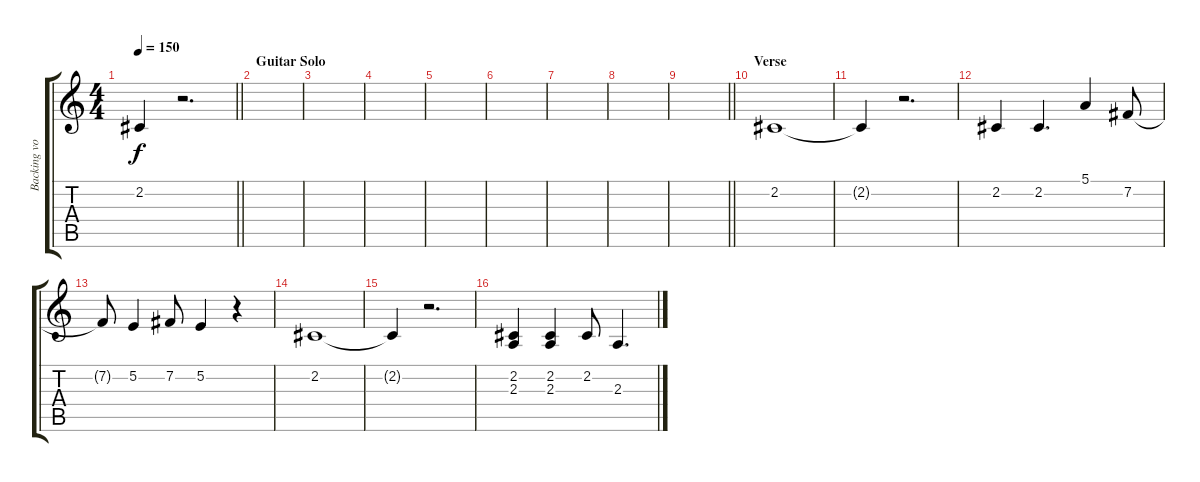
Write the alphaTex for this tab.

\track ("Backing vocals" "Backing vo") {instrument trumpet}
\staff {score tabs}
\tuning (E4 B3 G3 D3 A2 E2) {hide}
\ts (4 4)
\tempo 150
\clef g2
\barLineRight lightlight
\ks c
2.2.4{dy f} r.2{d} |
\section ("" "Guitar Solo")
|
|
|
|
|
|
|
\barLineRight lightlight
|
\section ("" "Verse")
2.2.1 |
2.2{t}.4 r.2{d} |
2.2.4 2.2.4{d} 5.1.4 7.2.8 |
7.2{t}.8 5.2.4 7.2.8 5.2.4 r.4 |
2.2.1 |
2.2{t}.4 r.2{d} |
(2.2 2.3).4 (2.2 2.3).4 2.2.8 2.3.4{d}
